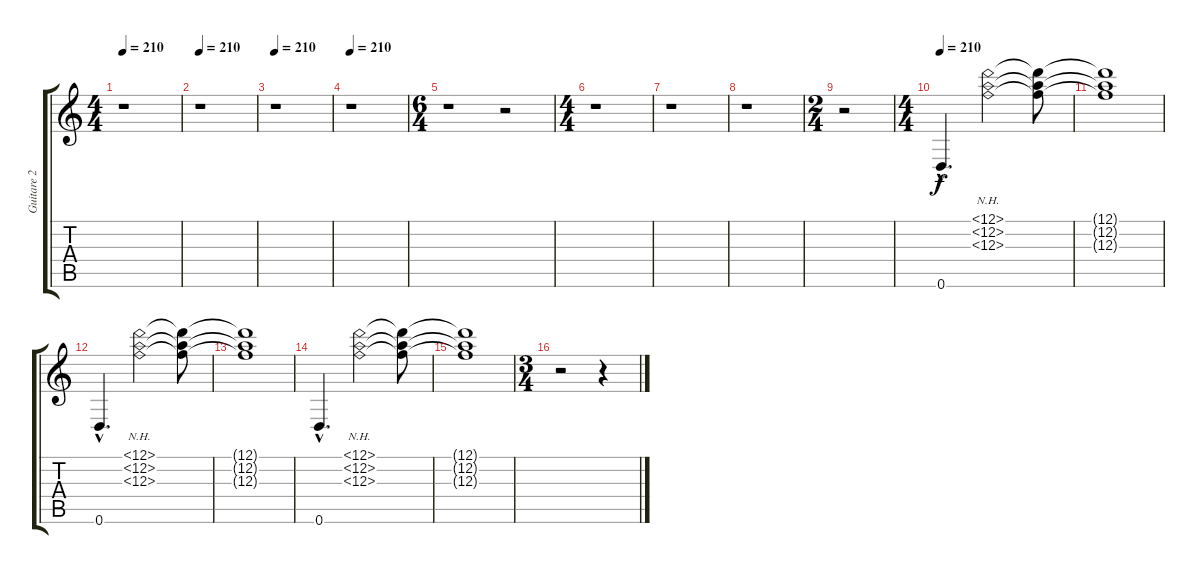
\track ("Guitare 2" "Guitare 2") {instrument overdrivenguitar}
\staff {score tabs}
\tuning (D4 A3 F3 C3 G2 D2) {hide}
\ts (4 4)
\tempo 210
\clef g2
\ks c
r.1{dy f} |
\tempo 210
r.1 |
\tempo 210
r.1 |
\tempo 210
r.1 |
\ts (6 4)
r.1 r.2 |
\ts (4 4)
r.1 |
r.1 |
r.1 |
\ts (2 4)
r.2 |
\ts (4 4)
\tempo 210
0.6{hac}.4{d} (12.1{nh} 12.2{nh} 12.3{nh}).2 (12.1{t} 12.2{t} 12.3{t}).8 |
(12.1{t} 12.2{t} 12.3{t}).1 |
0.6{hac}.4{d} (12.1{nh} 12.2{nh} 12.3{nh}).2 (12.1{t} 12.2{t} 12.3{t}).8 |
(12.1{t} 12.2{t} 12.3{t}).1 |
0.6{hac}.4{d} (12.1{nh} 12.2{nh} 12.3{nh}).2 (12.1{t} 12.2{t} 12.3{t}).8 |
(12.1{t} 12.2{t} 12.3{t}).1 |
\ts (3 4)
r.2 r.4
